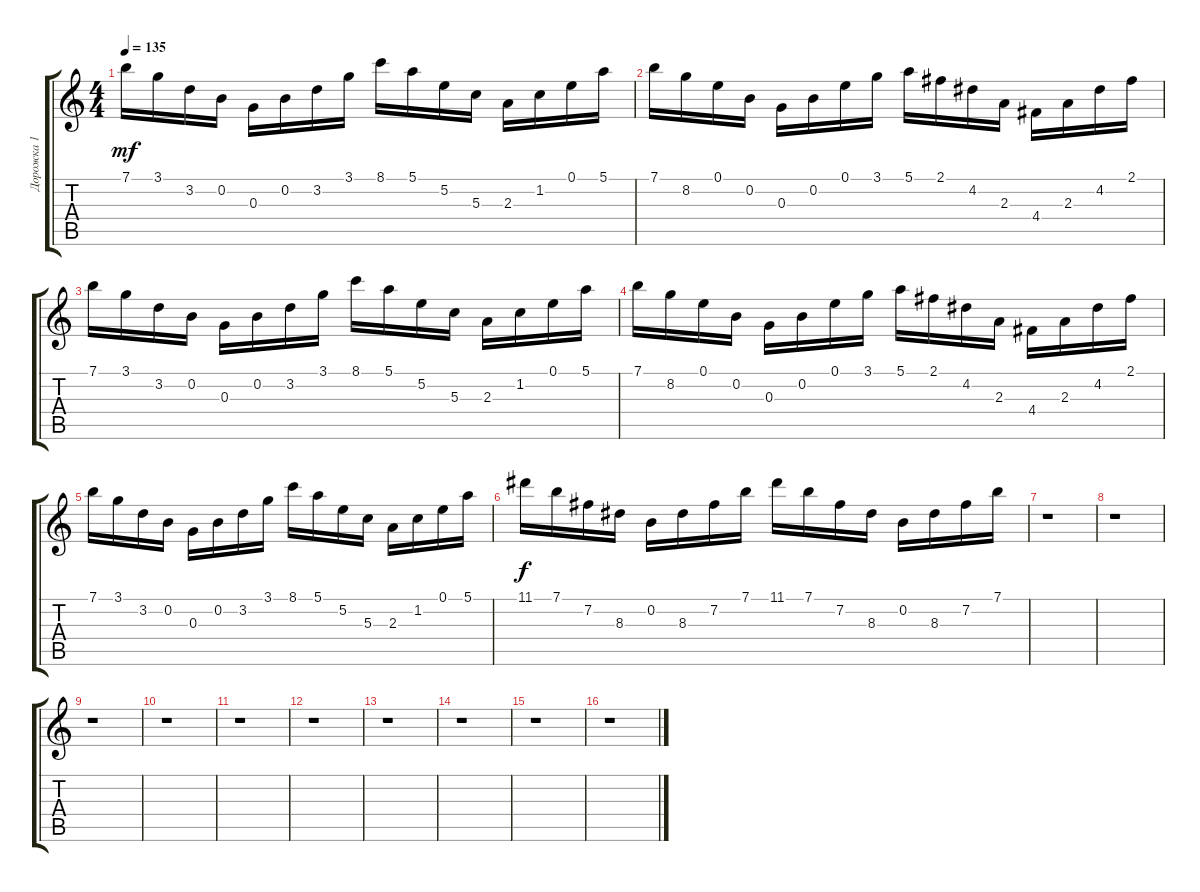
\track ("Дорожка 1" "Дорожка 1") {instrument overdrivenguitar}
\staff {score tabs}
\tuning (E4 B3 G3 D3 A2 E2) {hide}
\ts (4 4)
\tempo 135
\clef g2
\ks c
7.1.16{dy mf} 3.1.16 3.2.16 0.2.16 0.3.16 0.2.16 3.2.16 3.1.16 8.1.16 5.1.16 5.2.16 5.3.16 2.3.16 1.2.16 0.1.16 5.1.16 |
7.1.16 8.2.16 0.1.16 0.2.16 0.3.16 0.2.16 0.1.16 3.1.16 5.1.16 2.1.16 4.2.16 2.3.16 4.4.16 2.3.16 4.2.16 2.1.16 |
7.1.16 3.1.16 3.2.16 0.2.16 0.3.16 0.2.16 3.2.16 3.1.16 8.1.16 5.1.16 5.2.16 5.3.16 2.3.16 1.2.16 0.1.16 5.1.16 |
7.1.16 8.2.16 0.1.16 0.2.16 0.3.16 0.2.16 0.1.16 3.1.16 5.1.16 2.1.16 4.2.16 2.3.16 4.4.16 2.3.16 4.2.16 2.1.16 |
7.1.16 3.1.16 3.2.16 0.2.16 0.3.16 0.2.16 3.2.16 3.1.16 8.1.16 5.1.16 5.2.16 5.3.16 2.3.16 1.2.16 0.1.16 5.1.16 |
11.1.16{dy f} 7.1.16 7.2.16 8.3.16 0.2.16 8.3.16 7.2.16 7.1.16 11.1.16 7.1.16 7.2.16 8.3.16 0.2.16 8.3.16 7.2.16 7.1.16 |
r.1 |
r.1 |
r.1 |
r.1 |
r.1 |
r.1 |
r.1 |
r.1 |
r.1 |
r.1
